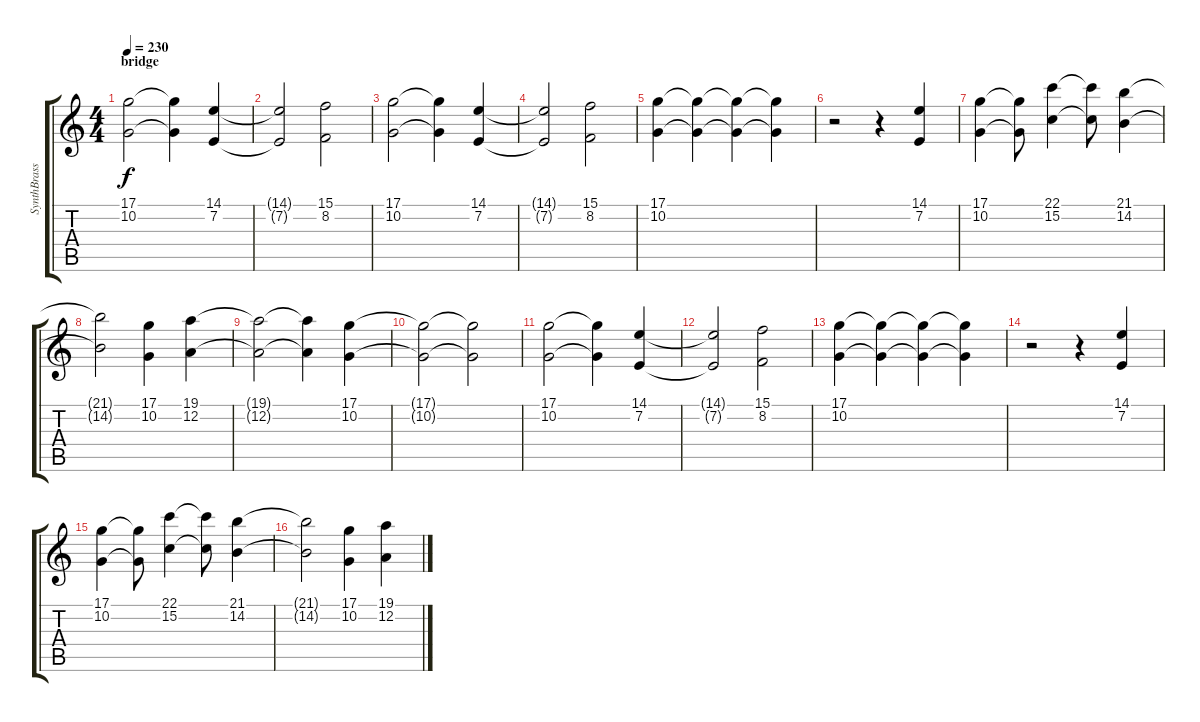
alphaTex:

\track ("SynthBrass" "SynthBrass") {instrument brasssection}
\staff {score tabs}
\tuning (D4 A3 F3 C3 G2 C2) {hide}
\ts (4 4)
\section ("" "bridge")
\tempo 230
\clef g2
\ks c
(17.1 10.2).2{dy f} (17.1{t} 10.2{t}).4 (14.1 7.2).4 |
(14.1{t} 7.2{t}).2 (15.1 8.2).2 |
(17.1 10.2).2 (17.1{t} 10.2{t}).4 (14.1 7.2).4 |
(14.1{t} 7.2{t}).2 (15.1 8.2).2 |
(17.1 10.2).4 (17.1{t} 10.2{t}).4 (17.1{t} 10.2{t}).4 (17.1{t} 10.2{t}).4 |
r.2 r.4 (14.1 7.2).4 |
(17.1 10.2).4 (17.1{t} 10.2{t}).8 (22.1 15.2).4 (22.1{t} 15.2{t}).8 (21.1 14.2).4 |
(21.1{t} 14.2{t}).2 (17.1 10.2).4 (19.1 12.2).4 |
(19.1{t} 12.2{t}).2 (19.1{t} 12.2{t}).4 (17.1 10.2).4 |
(17.1{t} 10.2{t}).2 (17.1{t} 10.2{t}).2 |
(17.1 10.2).2 (17.1{t} 10.2{t}).4 (14.1 7.2).4 |
(14.1{t} 7.2{t}).2 (15.1 8.2).2 |
(17.1 10.2).4 (17.1{t} 10.2{t}).4 (17.1{t} 10.2{t}).4 (17.1{t} 10.2{t}).4 |
r.2 r.4 (14.1 7.2).4 |
(17.1 10.2).4 (17.1{t} 10.2{t}).8 (22.1 15.2).4 (22.1{t} 15.2{t}).8 (21.1 14.2).4 |
(21.1{t} 14.2{t}).2 (17.1 10.2).4 (19.1 12.2).4
